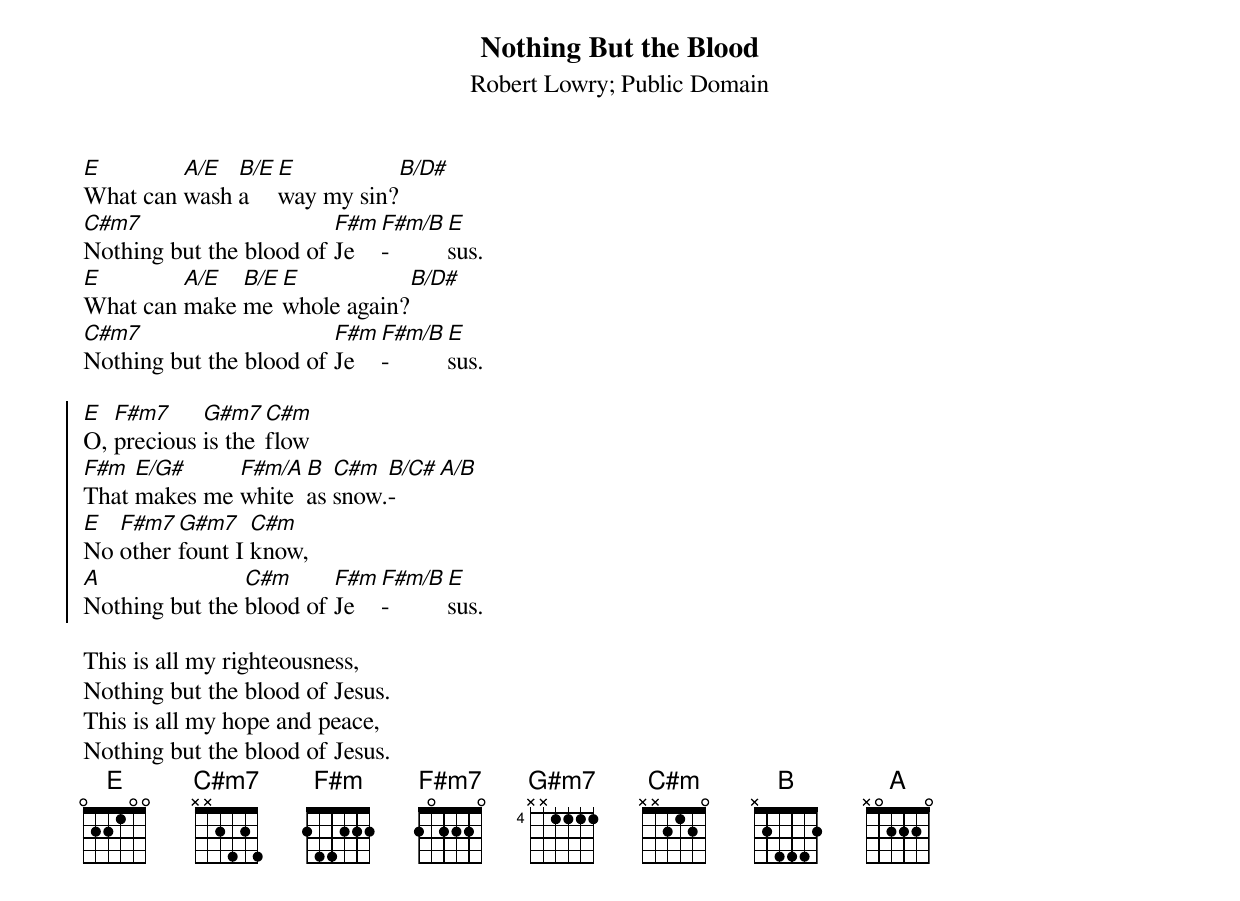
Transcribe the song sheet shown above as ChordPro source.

{t:Nothing But the Blood}
{st:Robert Lowry}
{st:Public Domain}
[E]What can [A/E]wash [B/E]a[E]way my sin?[B/D#]
[C#m7]Nothing but the blood of [F#m]Je[F#m/B]-[E]sus.
[E]What can [A/E]make [B/E]me [E]whole again?[B/D#]
[C#m7]Nothing but the blood of [F#m]Je[F#m/B]-[E]sus.

{soc}
[E]O, [F#m7]precious [G#m7]is the [C#m]flow
[F#m]That [E/G#]makes me [F#m/A]white [B]as [C#m]snow.[B/C#]- [A/B]
[E]No [F#m7]other [G#m7]fount I [C#m]know,
[A]Nothing but the [C#m]blood of [F#m]Je[F#m/B]-[E]sus.
{eoc}

This is all my righteousness,
Nothing but the blood of Jesus.
This is all my hope and peace,
Nothing but the blood of Jesus.
